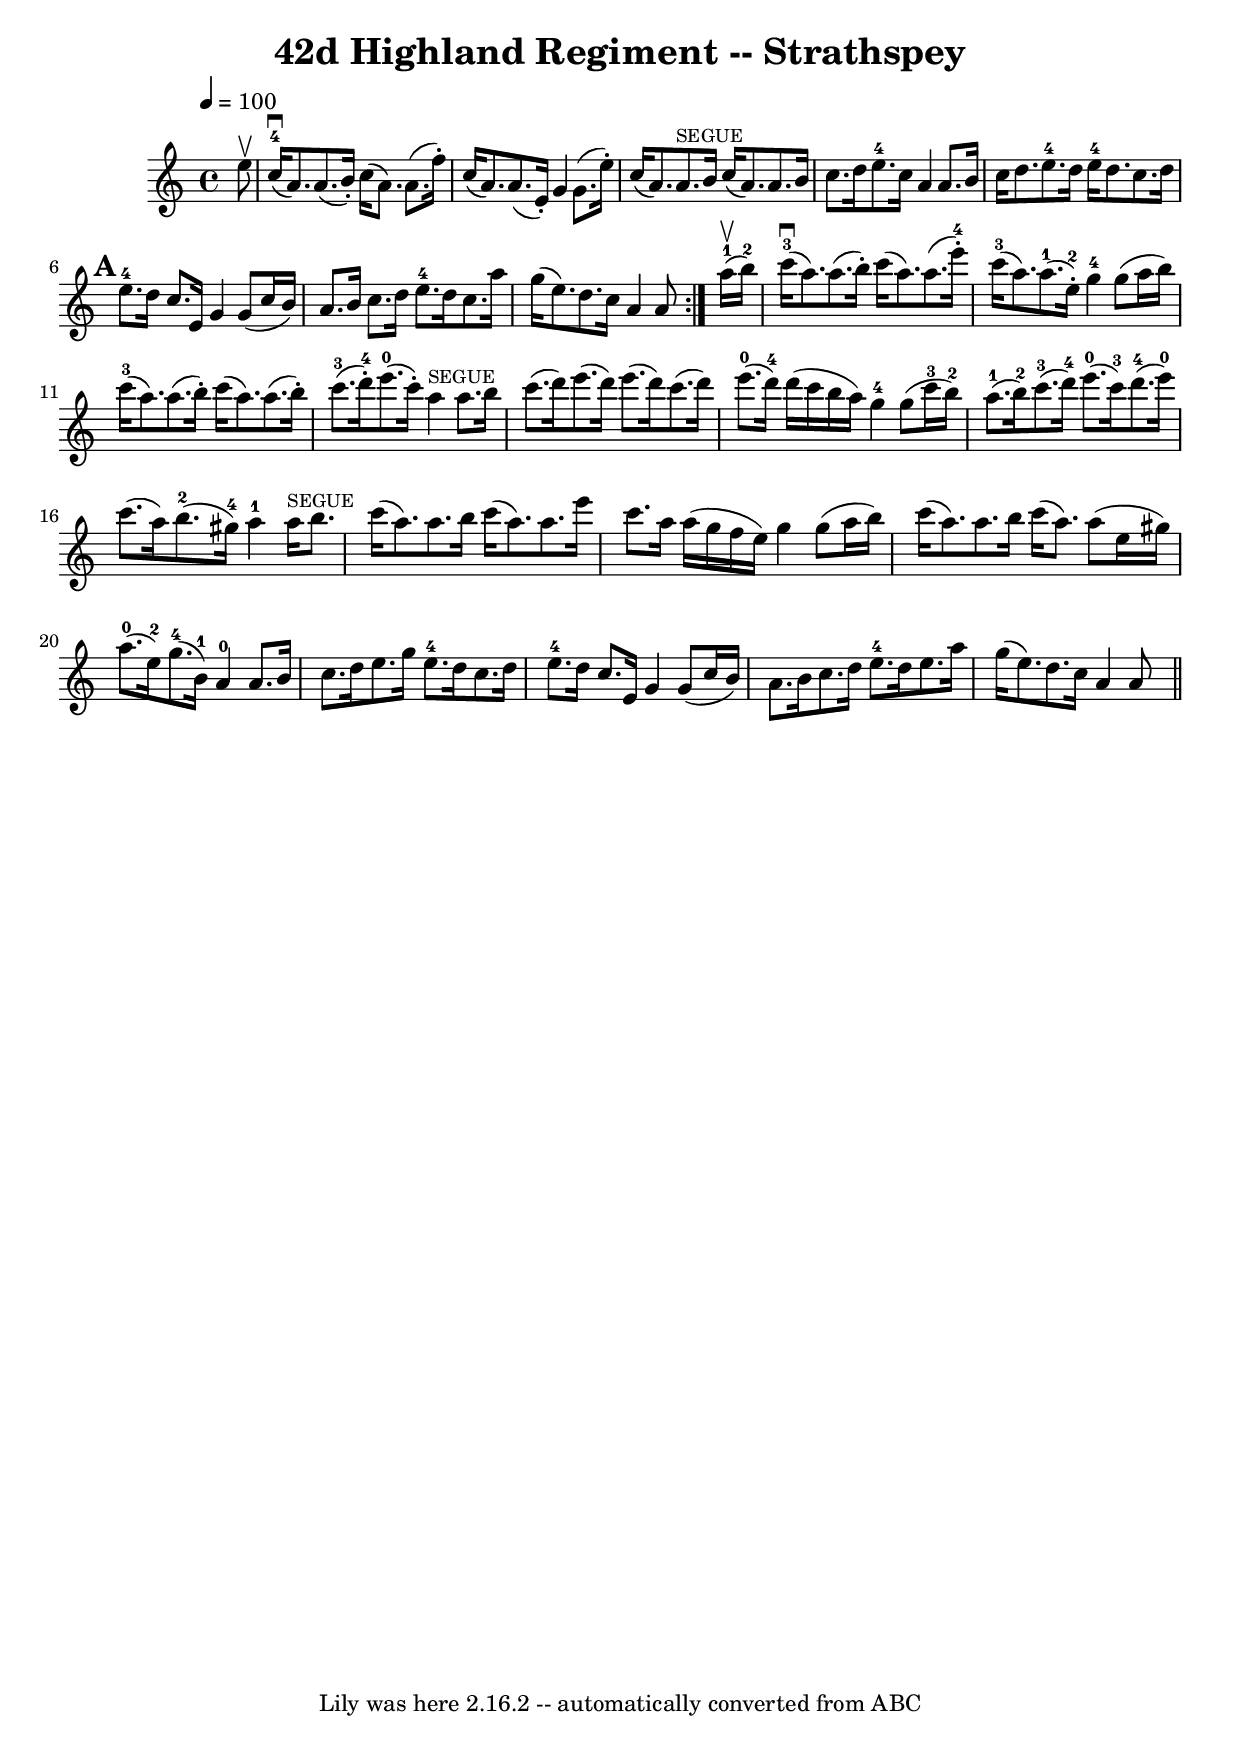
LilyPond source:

\version "2.7.40"
\include "Mammoth.ily"
\header {
  	%% book = "Ryan's Mammoth Collection"
	crossRefNumber = "1"
	footnotes = "\\\\161 962"
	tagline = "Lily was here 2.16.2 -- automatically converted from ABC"
	title = "42d Highland Regiment -- Strathspey"
}
voicedefault =  {
  \override Staff.TimeSignature #'style = #'C
  \override Score.SpacingSpanner #'common-shortest-duration = #(ly:make-moment 1 2)
  \time 4/4
  \tempo 4=100
  
\key a \minor
  \partial 8
  \repeat volta 2 {
 e''8^\upbow |
 c''16-4[(^\downbow a'8.) a'8. (b'16-.)] c''16 (a'8.) a'8. (f''16-.) |
 c''16[(a'8.) a'8. (e'16-.)] g'4 g'8. (e''16-.) |
 c''16[(a'8.) a'8.^\segue b'16] c''16[(a'8.) a'8. b'16] |
 c''8.[d''16 e''8.-4 c''16] a'4 a'8. b'16 |
 c''16[d''8. e''8.-4 d''16] e''16-4[d''8. c''8. d''16] |
    \mark \default
 e''8.-4[d''16] c''8.[e'16] g'4 g'8(c''16 b'16)  |
 a'8. b'16 c''8. d''16 e''8.-4[d''16 c''8. a''16] |
 g''16[(e''8.) d''8. c''16] a'4 a'8
  }
 a''16-1^\upbow(b''16-2) |
 c'''16-3[(^\downbow a''8.) a''8. (b''16-.)] c'''16[(a''8.) a''8. (e'''16-4-.)] |
 c'''16-3[(a''8.) a''8.-1(e''16-2-.)] g''4-4 g''8 (a''16 b''16) |
 c'''16-3[(a''8.) a''8. (b''16-.)] c'''16[(a''8.) a''8. (b''16-.)] |
 c'''8.-3[(d'''16-4-.) e'''8.-0(c'''16-.)] a''4^\segue a''8. b''16 |
 c'''8.[(d'''16) e'''8. (d'''16)] e'''8.[(d'''16) c'''8. (d'''16)] |
 e'''8.-0(d'''16-4) d'''16 (c'''16 b''16 a''16) g''4-4 g''8 (c'''16-3 b''16-2) |
 a''8.-1[(b''16-2) c'''8.-3(d'''16-4)] e'''8.-0[(c'''16-3) d'''8.-4(e'''16-0)] |
 c'''8.[(a''16) b''8.-2(gis''16-4)] a''4-1 a''16^\segue b''8. |
 c'''16[(a''8.) a''8. b''16] c'''16[(a''8.) a''8. e'''16] |
 c'''8. a''16 a''16 (g''16 f''16 e''16) g''4 g''8 (a''16 b''16) |
 c'''16[(a''8.) a''8. b''16] c'''16 (a''8.) a''8 (e''16 gis''16) |
 a''8.-0[(e''16-2) g''8.-4(b'16-1)] a'4-0 a'8. b'16 |
 c''8.[d''16 e''8. g''16] e''8.-4[d''16 c''8. d''16] |
 e''8.-4 d''16 c''8. e'16 g'4 g'8 (c''16 b'16) |
 a'8.[b'16 c''8. d''16] e''8.-4[d''16 e''8. a''16] |
 g''16[(e''8.) d''8. c''16] a'4 a'8 s8 | \bar "||"
}

\score{
  <<
    \context Staff="default"
    {
      \voicedefault
    }
  >>
  \layout {
  }
  \midi {}
}
